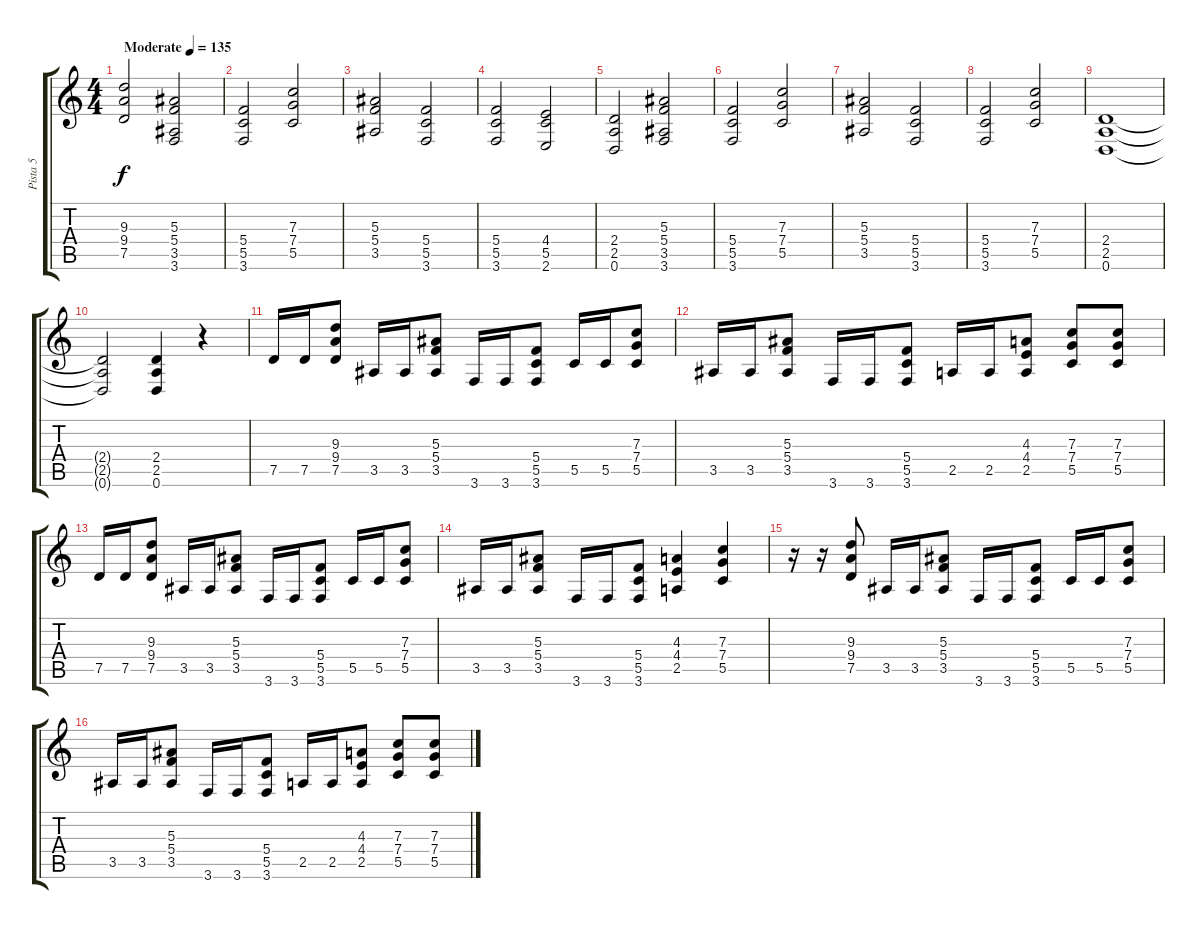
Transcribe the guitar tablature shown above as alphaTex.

\track ("Pista 5" "Pista 5") {instrument distortionguitar}
\staff {score tabs}
\tuning (D4 A3 F3 C3 G2 D2) {hide}
\ts (4 4)
\tempo (135 "Moderate")
\clef g2
\ks c
(9.3 9.4 7.5).2{dy f volume 16 instrument distortionguitar} (5.3 5.4 3.5 3.6).2 |
(5.4 5.5 3.6).2 (7.3 7.4 5.5).2 |
(5.3 5.4 3.5).2 (5.4 5.5 3.6).2 |
(5.4 5.5 3.6).2 (4.4 5.5 2.6).2 |
(2.4 2.5 0.6).2 (5.3 5.4 3.5 3.6).2 |
(5.4 5.5 3.6).2 (7.3 7.4 5.5).2 |
(5.3 5.4 3.5).2 (5.4 5.5 3.6).2 |
(5.4 5.5 3.6).2 (7.3 7.4 5.5).2 |
(2.4 2.5 0.6).1 |
(2.4{t} 2.5{t} 0.6{t}).2 (2.4 2.5 0.6).4 r.4 |
7.5.16 7.5.16 (9.3 9.4 7.5).8 3.5.16 3.5.16 (5.3 5.4 3.5).8 3.6.16 3.6.16 (5.4 5.5 3.6).8 5.5.16 5.5.16 (7.3 7.4 5.5).8 |
3.5.16 3.5.16 (5.3 5.4 3.5).8 3.6.16 3.6.16 (5.4 5.5 3.6).8 2.5.16 2.5.16 (4.3 4.4 2.5).8 (7.3 7.4 5.5).8 (7.3 7.4 5.5).8 |
7.5.16 7.5.16 (9.3 9.4 7.5).8 3.5.16 3.5.16 (5.3 5.4 3.5).8 3.6.16 3.6.16 (5.4 5.5 3.6).8 5.5.16 5.5.16 (7.3 7.4 5.5).8 |
3.5.16 3.5.16 (5.3 5.4 3.5).8 3.6.16 3.6.16 (5.4 5.5 3.6).8 (4.3 4.4 2.5).4 (7.3 7.4 5.5).4 |
r.16 r.16 (9.3 9.4 7.5).8 3.5.16 3.5.16 (5.3 5.4 3.5).8 3.6.16 3.6.16 (5.4 5.5 3.6).8 5.5.16 5.5.16 (7.3 7.4 5.5).8 |
3.5.16 3.5.16 (5.3 5.4 3.5).8 3.6.16 3.6.16 (5.4 5.5 3.6).8 2.5.16 2.5.16 (4.3 4.4 2.5).8 (7.3 7.4 5.5).8 (7.3 7.4 5.5).8
